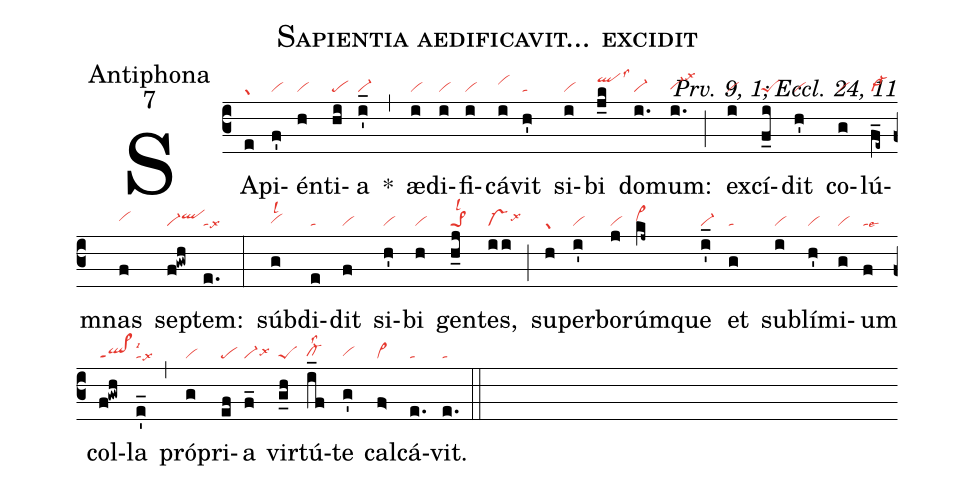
name:Sapientia aedificavit... excidit;
office-part:Antiphona;
mode:7;
commentary:Prv. 9, 1; Eccl. 24, 11;
nabc-lines:1;
%%
(c3)
SA(e|gr)pi(f'|vi)én(h|vi)ti(hi|pe)a(i'_|vi-) *(,)
æ(i|vi)di(i|vi)fi(i|vi)cá(i|vihi)vit(h'|ta) si(i|vi)bi(j_k|qlhjlss3) do(i.|vi-)mum:(i.|vi-hglsx3) (;)
ex(i|vi)cí(f_i|peS)dit(h'|vi) co(g|vi)lú(f_e~|vi->)mnas(f|vihh) se(f!gwh|vi-qlhi)ptem:(e.|talsx6) (:)
súb(g|vihglsl2)di(e|ta)dit(f|vi) si(h'|vi)bi(h|vi) gen(h_j|pe>1lsl2)tes,(ii|vs-lsx6) (;)
su(h|gr)per(i'|vi)bo(j|vi)rúm(kj~|vi>hh)que(i'_|vi-) et(g|ta) sub(i|vi)lí(h'|vi)mi(g|vi)um(f|talse6) col(f!gwh|ql>ppt1lsi6)la(e'_|talsx6) (,)
pró(g|vi)pri(ef|pe)a(f_|vi-lsx6) vir(g_h|peS)tú(i_f|cl-hglss2)te(g'|vihg) cal(f>|vi>)cá(e.|ta)vit.(e.|ta) (::)
